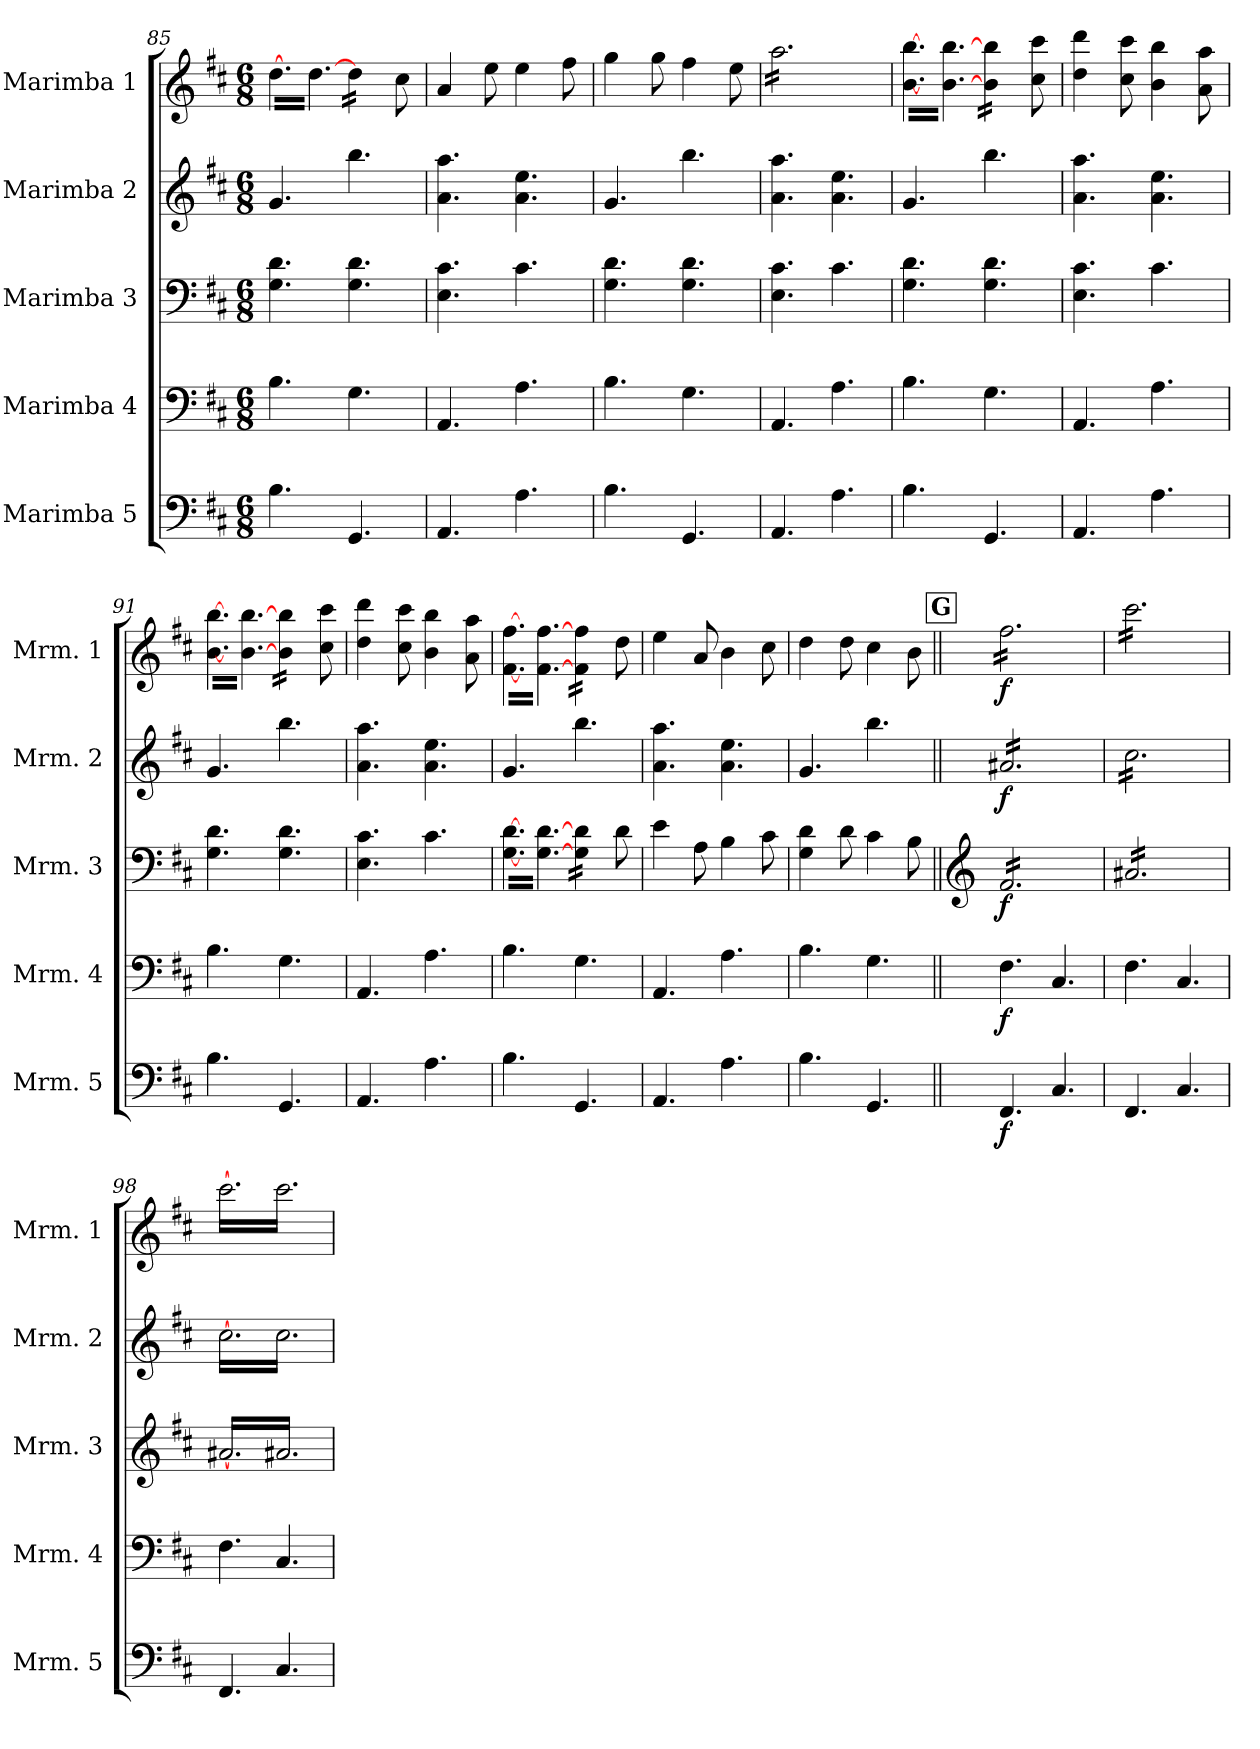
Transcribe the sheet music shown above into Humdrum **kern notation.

**kern	**dynam	**kern	**dynam	**kern	**dynam	**kern	**dynam	**kern	**dynam
*part5	*part5	*part4	*part4	*part3	*part3	*part2	*part2	*part1	*part1
*staff5	*staff5	*staff4	*staff4	*staff3	*staff3	*staff2	*staff2	*staff1	*staff1
*I"Marimba 5	*	*I"Marimba 4	*	*I"Marimba 3	*	*I"Marimba 2	*	*I"Marimba 1	*
*I'Mrm. 5	*	*I'Mrm. 4	*	*I'Mrm. 3	*	*I'Mrm. 2	*	*I'Mrm. 1	*
*clefF4	*	*clefF4	*	*clefF4	*	*clefG2	*	*clefG2	*
*k[f#c#]	*	*k[f#c#]	*	*k[f#c#]	*	*k[f#c#]	*	*k[f#c#]	*
*M6/8	*	*M6/8	*	*M6/8	*	*M6/8	*	*M6/8	*
=85	=85	=85	=85	=85	=85	=85	=85	=85	=85
*	*	*	*	*	*	*	*	*tremolo	*
4.B\	.	4.B\	.	4.G\ 4.d\	.	4.g/	.	[16dd\LL	.
.	.	.	.	.	.	.	.	16dd\	.
.	.	.	.	.	.	.	.	16dd\	.
.	.	.	.	.	.	.	.	16dd\	.
.	.	.	.	.	.	.	.	16dd\	.
.	.	.	.	.	.	.	.	16dd\JJ	.
4.GG/	.	4.G\	.	4.G\ 4.d\	.	4.bb\	.	16dd\]LL	.
.	.	.	.	.	.	.	.	16dd\	.
.	.	.	.	.	.	.	.	16dd\	.
.	.	.	.	.	.	.	.	16dd\JJ	.
*	*	*	*	*	*	*	*	*Xtremolo	*
.	.	.	.	.	.	.	.	8cc#\	.
=86	=86	=86	=86	=86	=86	=86	=86	=86	=86
4.AA/	.	4.AA/	.	4.E\ 4.c#\	.	4.a\ 4.aa\	.	4a/	.
.	.	.	.	.	.	.	.	8ee\	.
4.A\	.	4.A\	.	4.c#\	.	4.a\ 4.ee\	.	4ee\	.
.	.	.	.	.	.	.	.	8ff#\	.
=87	=87	=87	=87	=87	=87	=87	=87	=87	=87
4.B\	.	4.B\	.	4.G\ 4.d\	.	4.g/	.	4gg\	.
.	.	.	.	.	.	.	.	8gg\	.
4.GG/	.	4.G\	.	4.G\ 4.d\	.	4.bb\	.	4ff#\	.
.	.	.	.	.	.	.	.	8ee\	.
=88	=88	=88	=88	=88	=88	=88	=88	=88	=88
*	*	*	*	*	*	*	*	*tremolo	*
4.AA/	.	4.AA/	.	4.E\ 4.c#\	.	4.a\ 4.aa\	.	16aa\LL	.
.	.	.	.	.	.	.	.	16aa\	.
.	.	.	.	.	.	.	.	16aa\	.
.	.	.	.	.	.	.	.	16aa\	.
.	.	.	.	.	.	.	.	16aa\	.
.	.	.	.	.	.	.	.	16aa\	.
4.A\	.	4.A\	.	4.c#\	.	4.a\ 4.ee\	.	16aa\	.
.	.	.	.	.	.	.	.	16aa\	.
.	.	.	.	.	.	.	.	16aa\	.
.	.	.	.	.	.	.	.	16aa\	.
.	.	.	.	.	.	.	.	16aa\	.
.	.	.	.	.	.	.	.	16aa\JJ	.
=89	=89	=89	=89	=89	=89	=89	=89	=89	=89
4.B\	.	4.B\	.	4.G\ 4.d\	.	4.g/	.	[16b\ [16bb\LL	.
.	.	.	.	.	.	.	.	16b\ 16bb\	.
.	.	.	.	.	.	.	.	16b\ 16bb\	.
.	.	.	.	.	.	.	.	16b\ 16bb\	.
.	.	.	.	.	.	.	.	16b\ 16bb\	.
.	.	.	.	.	.	.	.	16b\ 16bb\JJ	.
4.GG/	.	4.G\	.	4.G\ 4.d\	.	4.bb\	.	16b\] 16bb\]LL	.
.	.	.	.	.	.	.	.	16b\ 16bb\	.
.	.	.	.	.	.	.	.	16b\ 16bb\	.
.	.	.	.	.	.	.	.	16b\ 16bb\JJ	.
*	*	*	*	*	*	*	*	*Xtremolo	*
.	.	.	.	.	.	.	.	8cc#\ 8ccc#\	.
!!LO:LB:g=z
=90	=90	=90	=90	=90	=90	=90	=90	=90	=90
4.AA/	.	4.AA/	.	4.E\ 4.c#\	.	4.a\ 4.aa\	.	4dd\ 4ddd\	.
.	.	.	.	.	.	.	.	8cc#\ 8ccc#\	.
4.A\	.	4.A\	.	4.c#\	.	4.a\ 4.ee\	.	4b\ 4bb\	.
.	.	.	.	.	.	.	.	8a\ 8aa\	.
=91	=91	=91	=91	=91	=91	=91	=91	=91	=91
*	*	*	*	*	*	*	*	*tremolo	*
4.B\	.	4.B\	.	4.G\ 4.d\	.	4.g/	.	[16b\ [16bb\LL	.
.	.	.	.	.	.	.	.	16b\ 16bb\	.
.	.	.	.	.	.	.	.	16b\ 16bb\	.
.	.	.	.	.	.	.	.	16b\ 16bb\	.
.	.	.	.	.	.	.	.	16b\ 16bb\	.
.	.	.	.	.	.	.	.	16b\ 16bb\JJ	.
4.GG/	.	4.G\	.	4.G\ 4.d\	.	4.bb\	.	16b\] 16bb\]LL	.
.	.	.	.	.	.	.	.	16b\ 16bb\	.
.	.	.	.	.	.	.	.	16b\ 16bb\	.
.	.	.	.	.	.	.	.	16b\ 16bb\JJ	.
*	*	*	*	*	*	*	*	*Xtremolo	*
.	.	.	.	.	.	.	.	8cc#\ 8ccc#\	.
=92	=92	=92	=92	=92	=92	=92	=92	=92	=92
4.AA/	.	4.AA/	.	4.E\ 4.c#\	.	4.a\ 4.aa\	.	4dd\ 4ddd\	.
.	.	.	.	.	.	.	.	8cc#\ 8ccc#\	.
4.A\	.	4.A\	.	4.c#\	.	4.a\ 4.ee\	.	4b\ 4bb\	.
.	.	.	.	.	.	.	.	8a\ 8aa\	.
=93	=93	=93	=93	=93	=93	=93	=93	=93	=93
*	*	*	*	*tremolo	*	*	*	*	*
*	*	*	*	*	*	*	*	*tremolo	*
4.B\	.	4.B\	.	[16G\ [16d\LL	.	4.g/	.	[16f#\ [16ff#\LL	.
.	.	.	.	16G\ 16d\	.	.	.	16f#\ 16ff#\	.
.	.	.	.	16G\ 16d\	.	.	.	16f#\ 16ff#\	.
.	.	.	.	16G\ 16d\	.	.	.	16f#\ 16ff#\	.
.	.	.	.	16G\ 16d\	.	.	.	16f#\ 16ff#\	.
.	.	.	.	16G\ 16d\JJ	.	.	.	16f#\ 16ff#\JJ	.
4.GG/	.	4.G\	.	16G\] 16d\]LL	.	4.bb\	.	16f#\] 16ff#\]LL	.
.	.	.	.	16G\ 16d\	.	.	.	16f#\ 16ff#\	.
.	.	.	.	16G\ 16d\	.	.	.	16f#\ 16ff#\	.
.	.	.	.	16G\ 16d\JJ	.	.	.	16f#\ 16ff#\JJ	.
*	*	*	*	*	*	*	*	*Xtremolo	*
*	*	*	*	*Xtremolo	*	*	*	*	*
.	.	.	.	8d\	.	.	.	8dd\	.
=94	=94	=94	=94	=94	=94	=94	=94	=94	=94
4.AA/	.	4.AA/	.	4e\	.	4.a\ 4.aa\	.	4ee\	.
.	.	.	.	8A\	.	.	.	8a/	.
4.A\	.	4.A\	.	4B\	.	4.a\ 4.ee\	.	4b\	.
.	.	.	.	8c#\	.	.	.	8cc#\	.
=95	=95	=95	=95	=95	=95	=95	=95	=95	=95
4.B\	.	4.B\	.	4G\ 4d\	.	4.g/	.	4dd\	.
.	.	.	.	8d\	.	.	.	8dd\	.
4.GG/	.	4.G\	.	4c#\	.	4.bb\	.	4cc#\	.
.	.	.	.	8B\	.	.	.	8b\	.
!!LO:REH:place=s1:a:B:fs=14:t=G
=96||	=96||	=96||	=96||	=96||	=96||	=96||	=96||	=96||	=96||
*	*	*	*	*clefG2	*	*	*	*	*
!	!LO:DY:b	!	!LO:DY:b	!	!LO:DY:b	!	!LO:DY:b	!	!LO:DY:b
*	*	*	*	*tremolo	*	*	*	*	*
*	*	*	*	*	*	*tremolo	*	*	*
*	*	*	*	*	*	*	*	*tremolo	*
4.FF#/	f	4.F#\	f	16f#/LL	f	16a#X/LL	f	16ff#\LL	f
.	.	.	.	16f#/	.	16a#X/	.	16ff#\	.
.	.	.	.	16f#/	.	16a#X/	.	16ff#\	.
.	.	.	.	16f#/	.	16a#X/	.	16ff#\	.
.	.	.	.	16f#/	.	16a#X/	.	16ff#\	.
.	.	.	.	16f#/	.	16a#X/	.	16ff#\	.
4.C#/	.	4.C#/	.	16f#/	.	16a#X/	.	16ff#\	.
.	.	.	.	16f#/	.	16a#X/	.	16ff#\	.
.	.	.	.	16f#/	.	16a#X/	.	16ff#\	.
.	.	.	.	16f#/	.	16a#X/	.	16ff#\	.
.	.	.	.	16f#/	.	16a#X/	.	16ff#\	.
.	.	.	.	16f#/JJ	.	16a#X/JJ	.	16ff#\JJ	.
=97	=97	=97	=97	=97	=97	=97	=97	=97	=97
4.FF#/	.	4.F#\	.	16a#X/LL	.	16cc#\LL	.	16ccc#\LL	.
.	.	.	.	16a#X/	.	16cc#\	.	16ccc#\	.
.	.	.	.	16a#X/	.	16cc#\	.	16ccc#\	.
.	.	.	.	16a#X/	.	16cc#\	.	16ccc#\	.
.	.	.	.	16a#X/	.	16cc#\	.	16ccc#\	.
.	.	.	.	16a#X/	.	16cc#\	.	16ccc#\	.
4.C#/	.	4.C#/	.	16a#X/	.	16cc#\	.	16ccc#\	.
.	.	.	.	16a#X/	.	16cc#\	.	16ccc#\	.
.	.	.	.	16a#X/	.	16cc#\	.	16ccc#\	.
.	.	.	.	16a#X/	.	16cc#\	.	16ccc#\	.
.	.	.	.	16a#X/	.	16cc#\	.	16ccc#\	.
.	.	.	.	16a#X/JJ	.	16cc#\JJ	.	16ccc#\JJ	.
!!LO:LB:g=z
=98	=98	=98	=98	=98	=98	=98	=98	=98	=98
4.FF#/	.	4.F#\	.	[16a#X/LL	.	[16cc#\LL	.	[16ccc#\LL	.
.	.	.	.	16a#X/	.	16cc#\	.	16ccc#\	.
.	.	.	.	16a#X/	.	16cc#\	.	16ccc#\	.
.	.	.	.	16a#X/	.	16cc#\	.	16ccc#\	.
.	.	.	.	16a#X/	.	16cc#\	.	16ccc#\	.
.	.	.	.	16a#X/	.	16cc#\	.	16ccc#\	.
4.C#/	.	4.C#/	.	16a#X/	.	16cc#\	.	16ccc#\	.
.	.	.	.	16a#X/	.	16cc#\	.	16ccc#\	.
.	.	.	.	16a#X/	.	16cc#\	.	16ccc#\	.
.	.	.	.	16a#X/	.	16cc#\	.	16ccc#\	.
.	.	.	.	16a#X/	.	16cc#\	.	16ccc#\	.
.	.	.	.	16a#X/JJ	.	16cc#\JJ	.	16ccc#\JJ	.
*	*	*	*	*	*	*	*	*Xtremolo	*
*	*	*	*	*	*	*Xtremolo	*	*	*
*	*	*	*	*Xtremolo	*	*	*	*	*
=	=	=	=	=	=	=	=	=	=
*-	*-	*-	*-	*-	*-	*-	*-	*-	*-
